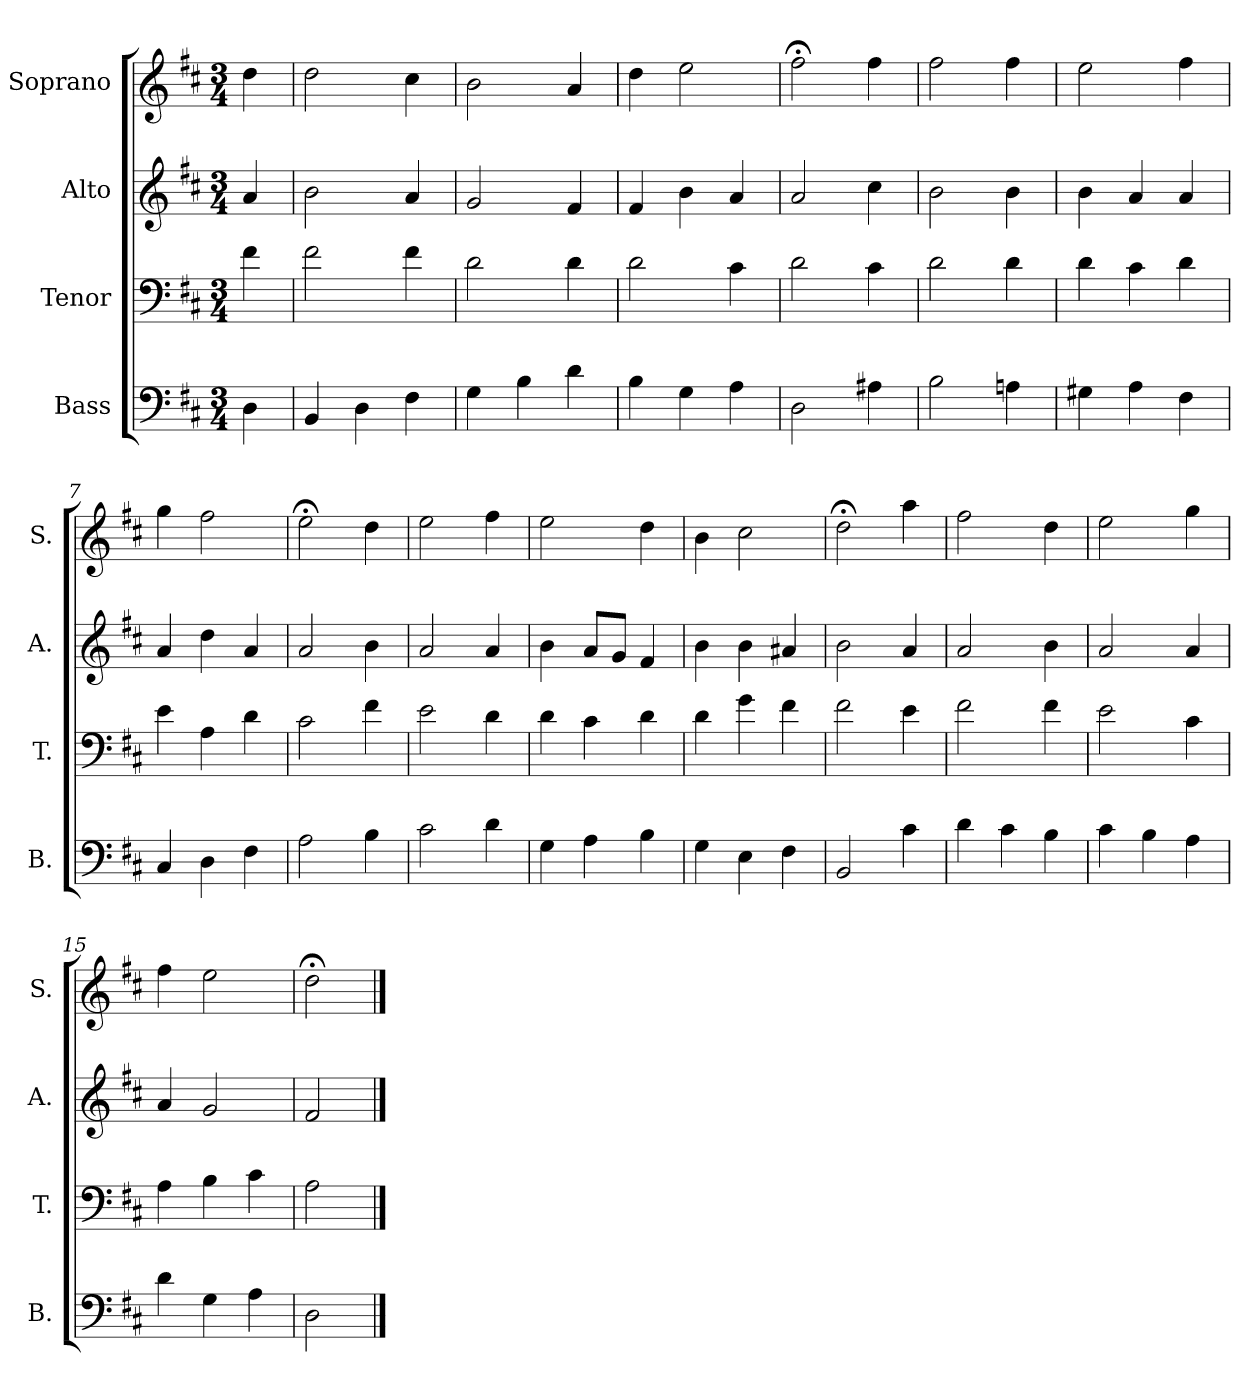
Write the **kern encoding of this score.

**kern	**kern	**kern	**kern
*part4	*part3	*part2	*part1
*staff4	*staff3	*staff2	*staff1
*I"Bass	*I"Tenor	*I"Alto	*I"Soprano
*I'B.	*I'T.	*I'A.	*I'S.
*clefF4	*clefF4	*clefG2	*clefG2
*k[f#c#]	*k[f#c#]	*k[f#c#]	*k[f#c#]
*D:	*D:	*D:	*D:
*M3/4	*M3/4	*M3/4	*M3/4
=	=	=	=
4D\	4f#\	4a/	4dd\
=1	=1	=1	=1
4BB/	2f#\	2b\	2dd\
4D\	.	.	.
4F#\	4f#\	4a/	4cc#\
=2	=2	=2	=2
4G\	2d\	2g/	2b\
4B\	.	.	.
4d\	4d\	4f#/	4a/
=3	=3	=3	=3
4B\	2d\	4f#/	4dd\
4G\	.	4b\	2ee\
4A\	4c#\	4a/	.
=4	=4	=4	=4
2D\	2d\	2a/	2ff#;<\
4A#X\	4c#\	4cc#\	4ff#\
=5	=5	=5	=5
2B\	2d\	2b\	2ff#\
4An\	4d\	4b\	4ff#\
!!LO:LB:g=z
=6	=6	=6	=6
4G#X\	4d\	4b\	2ee\
4A\	4c#\	4a/	.
4F#\	4d\	4a/	4ff#\
=7	=7	=7	=7
4C#/	4e\	4a/	4gg\
4D\	4A\	4dd\	2ff#\
4F#\	4d\	4a/	.
=8	=8	=8	=8
2A\	2c#\	2a/	2ee;<\
4B\	4f#\	4b\	4dd\
=9	=9	=9	=9
2c#\	2e\	2a/	2ee\
4d\	4d\	4a/	4ff#\
=10	=10	=10	=10
4G\	4d\	4b\	2ee\
4A\	4c#\	8a/L	.
.	.	8g/J	.
4B\	4d\	4f#/	4dd\
=11	=11	=11	=11
4G\	4d\	4b\	4b\
4E\	4g\	4b\	2cc#\
4F#\	4f#\	4a#X/	.
!!LO:LB:g=z
=12	=12	=12	=12
2BB/	2f#\	2b\	2dd;<\
4c#\	4e\	4a/	4aa\
=13	=13	=13	=13
4d\	2f#\	2a/	2ff#\
4c#\	.	.	.
4B\	4f#\	4b\	4dd\
=14	=14	=14	=14
4c#\	2e\	2a/	2ee\
4B\	.	.	.
4A\	4c#\	4a/	4gg\
=15	=15	=15	=15
4d\	4A\	4a/	4ff#\
4G\	4B\	2g/	2ee\
4A\	4c#\	.	.
=16	=16	=16	=16
2D\	2A\	2f#/	2dd;<\
==	==	==	==
*-	*-	*-	*-
